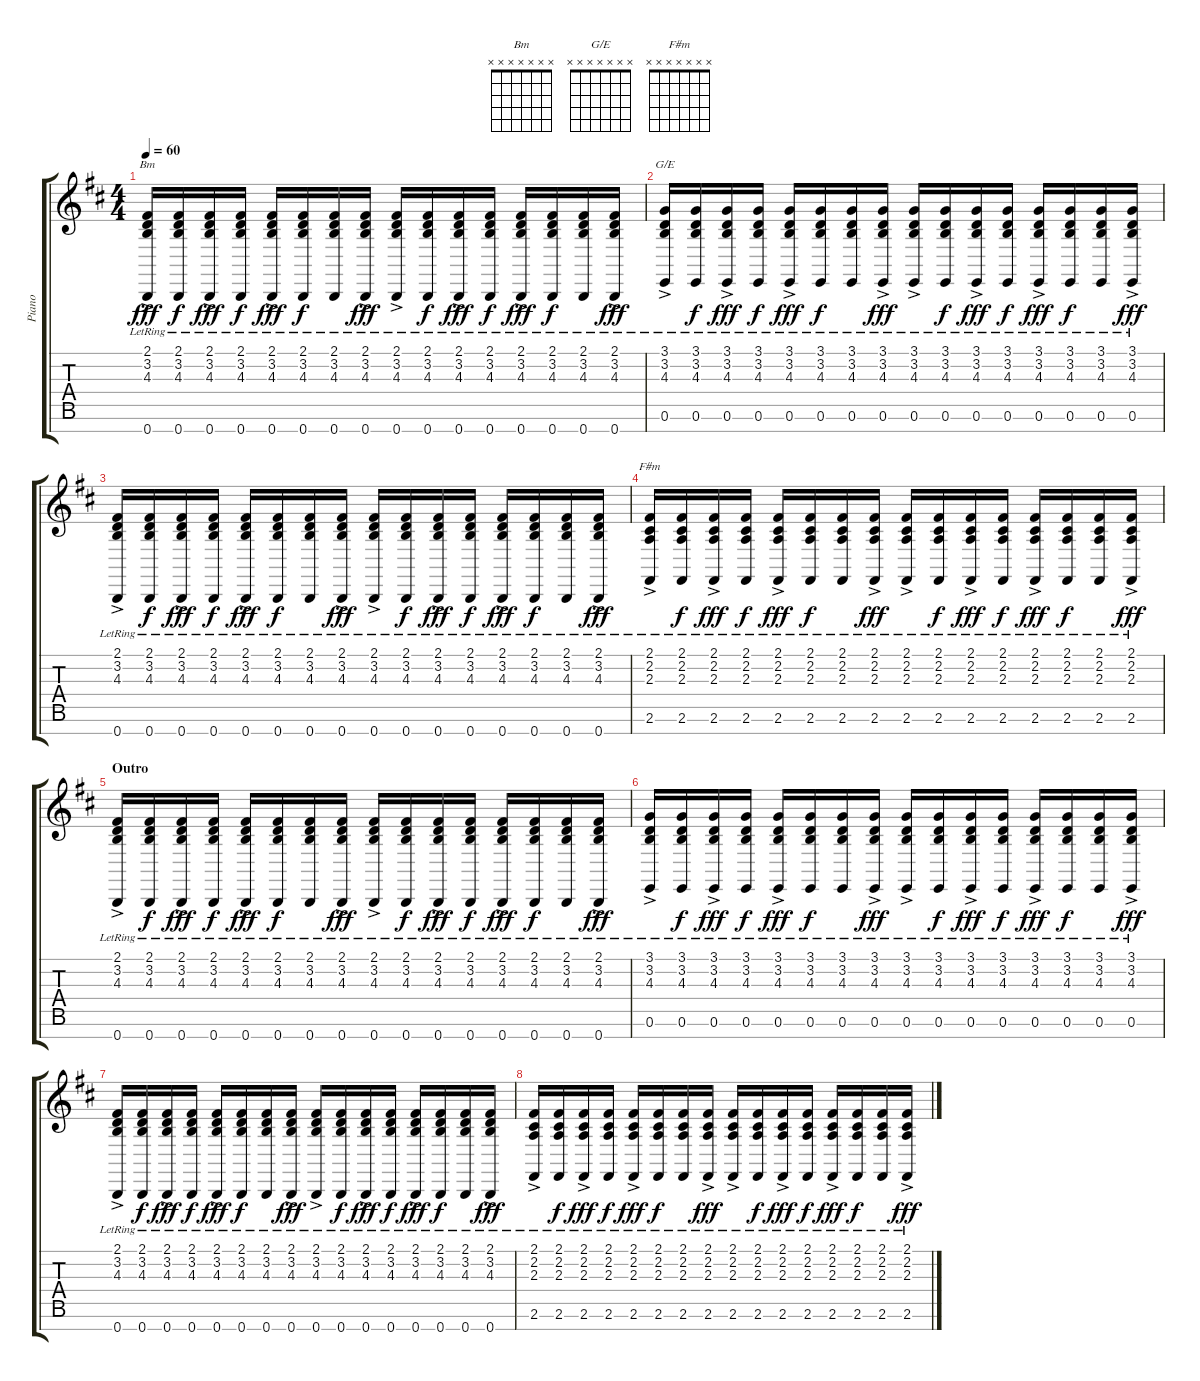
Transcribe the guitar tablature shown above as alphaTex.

\track ("Piano" "Piano") {instrument acousticgrandpiano}
\staff {score tabs}
\tuning (E4 B3 G3 D3 A2 E2 B1) {hide}
\chord ("Bm" x x x x x x x)
\chord ("G/E" x x x x x x x)
\chord ("F#m" x x x x x x x)
\ts (4 4)
\tempo 60
\clef g2
\ks bminor
(2.1{ac lr} 3.2{ac lr} 4.3{ac lr} 0.7{ac lr}).16{ch "Bm" dy fff} (2.1{lr} 3.2{lr} 4.3{lr} 0.7{lr}).16{dy f} (2.1{ac lr} 3.2{ac lr} 4.3{ac lr} 0.7{ac lr}).16{dy fff} (2.1{lr} 3.2{lr} 4.3{lr} 0.7{lr}).16{dy f} (2.1{ac lr} 3.2{ac lr} 4.3{ac lr} 0.7{ac lr}).16{dy fff} (2.1{lr} 3.2{lr} 4.3{lr} 0.7{lr}).16{dy f} (2.1{lr} 3.2{lr} 4.3{lr} 0.7{lr}).16 (2.1{ac lr} 3.2{ac lr} 4.3{ac lr} 0.7{ac lr}).16{dy fff} (2.1{ac lr} 3.2{ac lr} 4.3{ac lr} 0.7{ac lr}).16 (2.1{lr} 3.2{lr} 4.3{lr} 0.7{lr}).16{dy f} (2.1{ac lr} 3.2{ac lr} 4.3{ac lr} 0.7{ac lr}).16{dy fff} (2.1{lr} 3.2{lr} 4.3{lr} 0.7{lr}).16{dy f} (2.1{ac lr} 3.2{ac lr} 4.3{ac lr} 0.7{ac lr}).16{dy fff} (2.1{lr} 3.2{lr} 4.3{lr} 0.7{lr}).16{dy f} (2.1{lr} 3.2{lr} 4.3{lr} 0.7{lr}).16 (2.1{ac lr} 3.2{ac lr} 4.3{ac lr} 0.7{ac lr}).16{dy fff} |
(3.1{ac lr} 3.2{ac lr} 4.3{ac lr} 0.6{ac lr}).16{ch "G/E"} (3.1{lr} 3.2{lr} 4.3{lr} 0.6{lr}).16{dy f} (3.1{ac lr} 3.2{ac lr} 4.3{ac lr} 0.6{ac lr}).16{dy fff} (3.1{lr} 3.2{lr} 4.3{lr} 0.6{lr}).16{dy f} (3.1{ac lr} 3.2{ac lr} 4.3{ac lr} 0.6{ac lr}).16{dy fff} (3.1{lr} 3.2{lr} 4.3{lr} 0.6{lr}).16{dy f} (3.1{lr} 3.2{lr} 4.3{lr} 0.6{lr}).16 (3.1{ac lr} 3.2{ac lr} 4.3{ac lr} 0.6{ac lr}).16{dy fff} (3.1{ac lr} 3.2{ac lr} 4.3{ac lr} 0.6{ac lr}).16 (3.1{lr} 3.2{lr} 4.3{lr} 0.6{lr}).16{dy f} (3.1{ac lr} 3.2{ac lr} 4.3{ac lr} 0.6{ac lr}).16{dy fff} (3.1{lr} 3.2{lr} 4.3{lr} 0.6{lr}).16{dy f} (3.1{ac lr} 3.2{ac lr} 4.3{ac lr} 0.6{ac lr}).16{dy fff} (3.1{lr} 3.2{lr} 4.3{lr} 0.6{lr}).16{dy f} (3.1{lr} 3.2{lr} 4.3{lr} 0.6{lr}).16 (3.1{ac lr} 3.2{ac lr} 4.3{ac lr} 0.6{ac lr}).16{dy fff} |
(2.1{ac lr} 3.2{ac lr} 4.3{ac lr} 0.7{ac lr}).16 (2.1{lr} 3.2{lr} 4.3{lr} 0.7{lr}).16{dy f} (2.1{ac lr} 3.2{ac lr} 4.3{ac lr} 0.7{ac lr}).16{dy fff} (2.1{lr} 3.2{lr} 4.3{lr} 0.7{lr}).16{dy f} (2.1{ac lr} 3.2{ac lr} 4.3{ac lr} 0.7{ac lr}).16{dy fff} (2.1{lr} 3.2{lr} 4.3{lr} 0.7{lr}).16{dy f} (2.1{lr} 3.2{lr} 4.3{lr} 0.7{lr}).16 (2.1{ac lr} 3.2{ac lr} 4.3{ac lr} 0.7{ac lr}).16{dy fff} (2.1{ac lr} 3.2{ac lr} 4.3{ac lr} 0.7{ac lr}).16 (2.1{lr} 3.2{lr} 4.3{lr} 0.7{lr}).16{dy f} (2.1{ac lr} 3.2{ac lr} 4.3{ac lr} 0.7{ac lr}).16{dy fff} (2.1{lr} 3.2{lr} 4.3{lr} 0.7{lr}).16{dy f} (2.1{ac lr} 3.2{ac lr} 4.3{ac lr} 0.7{ac lr}).16{dy fff} (2.1{lr} 3.2{lr} 4.3{lr} 0.7{lr}).16{dy f} (2.1{lr} 3.2{lr} 4.3{lr} 0.7{lr}).16 (2.1{ac lr} 3.2{ac lr} 4.3{ac lr} 0.7{ac lr}).16{dy fff} |
(2.1{ac lr} 2.2{ac lr} 2.3{ac lr} 2.6{ac lr}).16{ch "F#m"} (2.1{lr} 2.2{lr} 2.3{lr} 2.6{lr}).16{dy f} (2.1{ac lr} 2.2{ac lr} 2.3{ac lr} 2.6{ac lr}).16{dy fff} (2.1{lr} 2.2{lr} 2.3{lr} 2.6{lr}).16{dy f} (2.1{ac lr} 2.2{ac lr} 2.3{ac lr} 2.6{ac lr}).16{dy fff} (2.1{lr} 2.2{lr} 2.3{lr} 2.6{lr}).16{dy f} (2.1{lr} 2.2{lr} 2.3{lr} 2.6{lr}).16 (2.1{ac lr} 2.2{ac lr} 2.3{ac lr} 2.6{ac lr}).16{dy fff} (2.1{ac lr} 2.2{ac lr} 2.3{ac lr} 2.6{ac lr}).16 (2.1{lr} 2.2{lr} 2.3{lr} 2.6{lr}).16{dy f} (2.1{ac lr} 2.2{ac lr} 2.3{ac lr} 2.6{ac lr}).16{dy fff} (2.1{lr} 2.2{lr} 2.3{lr} 2.6{lr}).16{dy f} (2.1{ac lr} 2.2{ac lr} 2.3{ac lr} 2.6{ac lr}).16{dy fff} (2.1{lr} 2.2{lr} 2.3{lr} 2.6{lr}).16{dy f} (2.1{lr} 2.2{lr} 2.3{lr} 2.6{lr}).16 (2.1{ac lr} 2.2{ac lr} 2.3{ac lr} 2.6{ac lr}).16{dy fff} |
\section ("" "Outro")
(2.1{ac lr} 3.2{ac lr} 4.3{ac lr} 0.7{ac lr}).16 (2.1{lr} 3.2{lr} 4.3{lr} 0.7{lr}).16{dy f} (2.1{ac lr} 3.2{ac lr} 4.3{ac lr} 0.7{ac lr}).16{dy fff} (2.1{lr} 3.2{lr} 4.3{lr} 0.7{lr}).16{dy f} (2.1{ac lr} 3.2{ac lr} 4.3{ac lr} 0.7{ac lr}).16{dy fff} (2.1{lr} 3.2{lr} 4.3{lr} 0.7{lr}).16{dy f} (2.1{lr} 3.2{lr} 4.3{lr} 0.7{lr}).16 (2.1{ac lr} 3.2{ac lr} 4.3{ac lr} 0.7{ac lr}).16{dy fff} (2.1{ac lr} 3.2{ac lr} 4.3{ac lr} 0.7{ac lr}).16 (2.1{lr} 3.2{lr} 4.3{lr} 0.7{lr}).16{dy f} (2.1{ac lr} 3.2{ac lr} 4.3{ac lr} 0.7{ac lr}).16{dy fff} (2.1{lr} 3.2{lr} 4.3{lr} 0.7{lr}).16{dy f} (2.1{ac lr} 3.2{ac lr} 4.3{ac lr} 0.7{ac lr}).16{dy fff} (2.1{lr} 3.2{lr} 4.3{lr} 0.7{lr}).16{dy f} (2.1{lr} 3.2{lr} 4.3{lr} 0.7{lr}).16 (2.1{ac lr} 3.2{ac lr} 4.3{ac lr} 0.7{ac lr}).16{dy fff} |
(3.1{ac lr} 3.2{ac lr} 4.3{ac lr} 0.6{ac lr}).16 (3.1{lr} 3.2{lr} 4.3{lr} 0.6{lr}).16{dy f} (3.1{ac lr} 3.2{ac lr} 4.3{ac lr} 0.6{ac lr}).16{dy fff} (3.1{lr} 3.2{lr} 4.3{lr} 0.6{lr}).16{dy f} (3.1{ac lr} 3.2{ac lr} 4.3{ac lr} 0.6{ac lr}).16{dy fff} (3.1{lr} 3.2{lr} 4.3{lr} 0.6{lr}).16{dy f} (3.1{lr} 3.2{lr} 4.3{lr} 0.6{lr}).16 (3.1{ac lr} 3.2{ac lr} 4.3{ac lr} 0.6{ac lr}).16{dy fff} (3.1{ac lr} 3.2{ac lr} 4.3{ac lr} 0.6{ac lr}).16 (3.1{lr} 3.2{lr} 4.3{lr} 0.6{lr}).16{dy f} (3.1{ac lr} 3.2{ac lr} 4.3{ac lr} 0.6{ac lr}).16{dy fff} (3.1{lr} 3.2{lr} 4.3{lr} 0.6{lr}).16{dy f} (3.1{ac lr} 3.2{ac lr} 4.3{ac lr} 0.6{ac lr}).16{dy fff} (3.1{lr} 3.2{lr} 4.3{lr} 0.6{lr}).16{dy f} (3.1{lr} 3.2{lr} 4.3{lr} 0.6{lr}).16 (3.1{ac lr} 3.2{ac lr} 4.3{ac lr} 0.6{ac lr}).16{dy fff} |
(2.1{ac lr} 3.2{ac lr} 4.3{ac lr} 0.7{ac lr}).16 (2.1{lr} 3.2{lr} 4.3{lr} 0.7{lr}).16{dy f} (2.1{ac lr} 3.2{ac lr} 4.3{ac lr} 0.7{ac lr}).16{dy fff} (2.1{lr} 3.2{lr} 4.3{lr} 0.7{lr}).16{dy f} (2.1{ac lr} 3.2{ac lr} 4.3{ac lr} 0.7{ac lr}).16{dy fff} (2.1{lr} 3.2{lr} 4.3{lr} 0.7{lr}).16{dy f} (2.1{lr} 3.2{lr} 4.3{lr} 0.7{lr}).16 (2.1{ac lr} 3.2{ac lr} 4.3{ac lr} 0.7{ac lr}).16{dy fff} (2.1{ac lr} 3.2{ac lr} 4.3{ac lr} 0.7{ac lr}).16 (2.1{lr} 3.2{lr} 4.3{lr} 0.7{lr}).16{dy f} (2.1{ac lr} 3.2{ac lr} 4.3{ac lr} 0.7{ac lr}).16{dy fff} (2.1{lr} 3.2{lr} 4.3{lr} 0.7{lr}).16{dy f} (2.1{ac lr} 3.2{ac lr} 4.3{ac lr} 0.7{ac lr}).16{dy fff} (2.1{lr} 3.2{lr} 4.3{lr} 0.7{lr}).16{dy f} (2.1{lr} 3.2{lr} 4.3{lr} 0.7{lr}).16 (2.1{ac lr} 3.2{ac lr} 4.3{ac lr} 0.7{ac lr}).16{dy fff} |
(2.1{ac lr} 2.2{ac lr} 2.3{ac lr} 2.6{ac lr}).16 (2.1{lr} 2.2{lr} 2.3{lr} 2.6{lr}).16{dy f} (2.1{ac lr} 2.2{ac lr} 2.3{ac lr} 2.6{ac lr}).16{dy fff} (2.1{lr} 2.2{lr} 2.3{lr} 2.6{lr}).16{dy f} (2.1{ac lr} 2.2{ac lr} 2.3{ac lr} 2.6{ac lr}).16{dy fff} (2.1{lr} 2.2{lr} 2.3{lr} 2.6{lr}).16{dy f} (2.1{lr} 2.2{lr} 2.3{lr} 2.6{lr}).16 (2.1{ac lr} 2.2{ac lr} 2.3{ac lr} 2.6{ac lr}).16{dy fff} (2.1{ac lr} 2.2{ac lr} 2.3{ac lr} 2.6{ac lr}).16 (2.1{lr} 2.2{lr} 2.3{lr} 2.6{lr}).16{dy f} (2.1{ac lr} 2.2{ac lr} 2.3{ac lr} 2.6{ac lr}).16{dy fff} (2.1{lr} 2.2{lr} 2.3{lr} 2.6{lr}).16{dy f} (2.1{ac lr} 2.2{ac lr} 2.3{ac lr} 2.6{ac lr}).16{dy fff} (2.1{lr} 2.2{lr} 2.3{lr} 2.6{lr}).16{dy f} (2.1{lr} 2.2{lr} 2.3{lr} 2.6{lr}).16 (2.1{ac lr} 2.2{ac lr} 2.3{ac lr} 2.6{ac lr}).16{dy fff}
